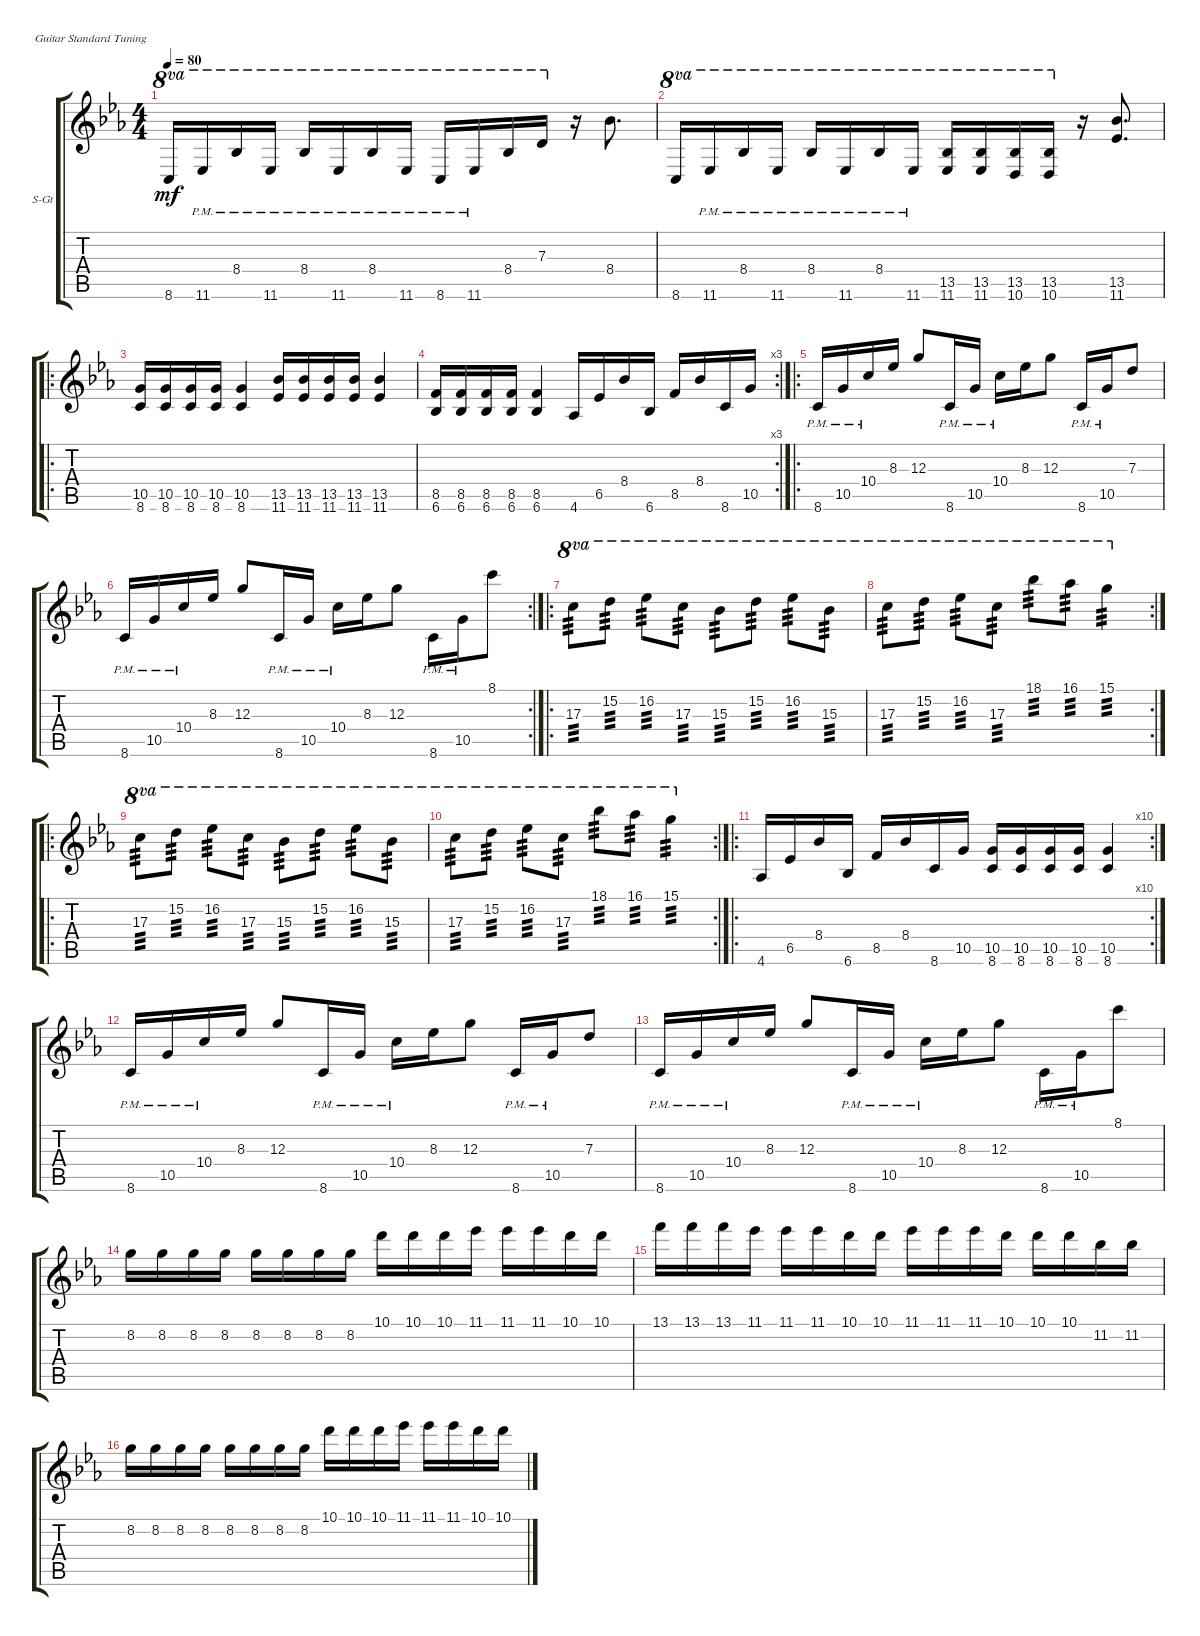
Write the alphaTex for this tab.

\defaultSystemsLayout 4
\bracketExtendMode groupsimilarinstruments
\firstSystemTrackNameOrientation horizontal
\otherSystemsTrackNameOrientation horizontal
\track ("Steel Guitar" "S-Gt") {instrument acousticguitarsteel}
\staff {score tabs}
\tuning (E4 B3 G3 D3 A2 E2)
\ts (4 4)
\tempo 80
\clef g2
\scale
1.06936
\ks cminor
8.6.16{ot 8va dy mf} 11.6{pm}.16{ot 8va} 8.4{pm}.16{ot 8va} 11.6{pm}.16{ot 8va} 8.4{pm}.16{ot 8va} 11.6{pm}.16{ot 8va} 8.4{pm}.16{ot 8va} 11.6{pm}.16{ot 8va} 8.6{pm}.16{ot 8va} 11.6{pm}.16{ot 8va} 8.4.16{ot 8va} 7.3.16{ot 8va} r.16 8.4.8{d} |
8.6.16{ot 8va} 11.6{pm}.16{ot 8va} 8.4{pm}.16{ot 8va} 11.6{pm}.16{ot 8va} 8.4{pm}.16{ot 8va} 11.6{pm}.16{ot 8va} 8.4{pm}.16{ot 8va} 11.6{pm}.16{ot 8va} (11.6 13.5).16{ot 8va} (11.6 13.5).16{ot 8va} (10.6 13.5).16{ot 8va} (13.5 10.6).16{ot 8va} r.16 (11.6 13.5).8{d} |
\ro
(8.6 10.5).16 (8.6 10.5).16 (8.6 10.5).16 (8.6 10.5).16 (10.5 8.6).4 (11.6 13.5).16 (11.6 13.5).16 (11.6 13.5).16 (11.6 13.5).16 (11.6 13.5).4 |
\rc 3
(6.6 8.5).16 (6.6 8.5).16 (6.6 8.5).16 (6.6 8.5).16 (8.5 6.6).4 4.6.16 6.5.16 8.4.16 6.6.16 8.5.16 8.4.16 8.6.16 10.5.16 |
\ro
8.6{pm}.16 10.5{pm}.16 10.4{pm}.16 8.3.16 12.3.8 8.6{pm}.16 10.5{pm}.16 10.4{pm}.16 8.3.16 12.3.8 8.6{pm}.16 10.5{pm}.16 7.3.8 |
\rc 2
8.6{pm}.16 10.5{pm}.16 10.4{pm}.16 8.3.16 12.3.8 8.6{pm}.16 10.5{pm}.16 10.4{pm}.16 8.3.16 12.3.8 8.6{pm}.16 10.5{pm}.16 8.1.8 |
\ro
17.3.8{ot 8va tp 3} 15.2.8{ot 8va tp 3} 16.2.8{ot 8va tp 3} 17.3.8{ot 8va tp 3} 15.3.8{ot 8va tp 3} 15.2.8{ot 8va tp 3} 16.2.8{ot 8va tp 3} 15.3.8{ot 8va tp 3} |
\rc 2
17.3.8{ot 8va tp 3} 15.2.8{ot 8va tp 3} 16.2.8{ot 8va tp 3} 17.3.8{ot 8va tp 3} 18.1.8{ot 8va tp 3} 16.1.8{ot 8va tp 3} 15.1.4{ot 8va tp 3} |
\ro
17.3.8{ot 8va tp 3} 15.2.8{ot 8va tp 3} 16.2.8{ot 8va tp 3} 17.3.8{ot 8va tp 3} 15.3.8{ot 8va tp 3} 15.2.8{ot 8va tp 3} 16.2.8{ot 8va tp 3} 15.3.8{ot 8va tp 3} |
\rc 2
17.3.8{ot 8va tp 3} 15.2.8{ot 8va tp 3} 16.2.8{ot 8va tp 3} 17.3.8{ot 8va tp 3} 18.1.8{ot 8va tp 3} 16.1.8{ot 8va tp 3} 15.1.4{ot 8va tp 3} |
\ro
\rc 10
4.6.16 6.5.16 8.4.16 6.6.16 8.5.16 8.4.16 8.6.16 10.5.16 (8.6 10.5).16 (8.6 10.5).16 (8.6 10.5).16 (8.6 10.5).16 (8.6 10.5).4 |
8.6{pm}.16 10.5{pm}.16 10.4{pm}.16 8.3.16 12.3.8 8.6{pm}.16 10.5{pm}.16 10.4{pm}.16 8.3.16 12.3.8 8.6{pm}.16 10.5{pm}.16 7.3.8 |
8.6{pm}.16 10.5{pm}.16 10.4{pm}.16 8.3.16 12.3.8 8.6{pm}.16 10.5{pm}.16 10.4{pm}.16 8.3.16 12.3.8 8.6{pm}.16 10.5{pm}.16 8.1.8 |
8.2.16 8.2.16 8.2.16 8.2.16 8.2.16 8.2.16 8.2.16 8.2.16 10.1.16 10.1.16 10.1.16 11.1.16 11.1.16 11.1.16 10.1.16 10.1.16 |
13.1.16 13.1.16 13.1.16 11.1.16 11.1.16 11.1.16 10.1.16 10.1.16 11.1.16 11.1.16 11.1.16 10.1.16 10.1.16 10.1.16 11.2.16 11.2.16 |
8.2.16 8.2.16 8.2.16 8.2.16 8.2.16 8.2.16 8.2.16 8.2.16 10.1.16 10.1.16 10.1.16 11.1.16 11.1.16 11.1.16 10.1.16 10.1.16
